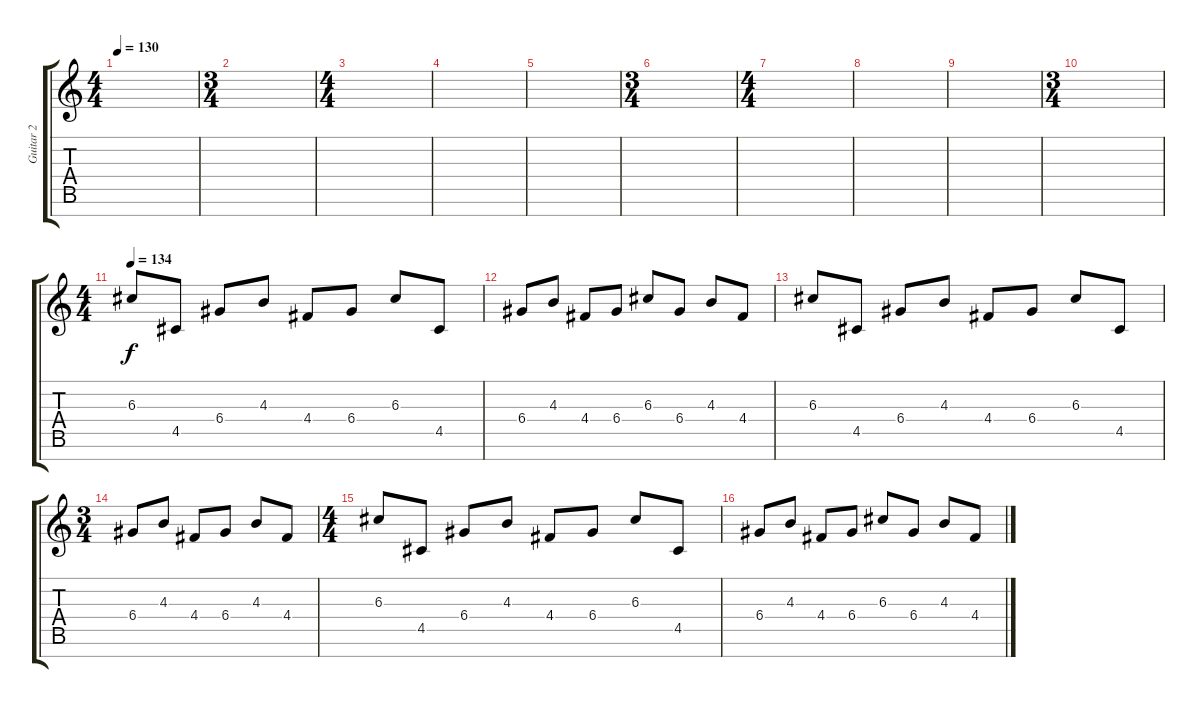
\track ("Guitar 2" "Guitar 2") {instrument electricguitarclean}
\staff {score tabs}
\tuning (E4 B3 G3 D3 A2 E2 B1) {hide}
\ts (4 4)
\tempo 130
\clef g2
\ks c
|
\ts (3 4)
|
\ts (4 4)
|
|
|
\ts (3 4)
|
\ts (4 4)
|
|
|
\ts (3 4)
|
\ts (4 4)
\tempo 134
6.3.8{volume 8} 4.5.8 6.4.8 4.3.8 4.4.8 6.4.8 6.3.8 4.5.8 |
6.4.8 4.3.8 4.4.8 6.4.8 6.3.8 6.4.8 4.3.8 4.4.8 |
6.3.8 4.5.8 6.4.8 4.3.8 4.4.8 6.4.8 6.3.8 4.5.8 |
\ts (3 4)
6.4.8 4.3.8 4.4.8 6.4.8 4.3.8 4.4.8 |
\ts (4 4)
6.3.8 4.5.8 6.4.8 4.3.8 4.4.8 6.4.8 6.3.8 4.5.8 |
6.4.8 4.3.8 4.4.8 6.4.8 6.3.8 6.4.8 4.3.8 4.4.8
